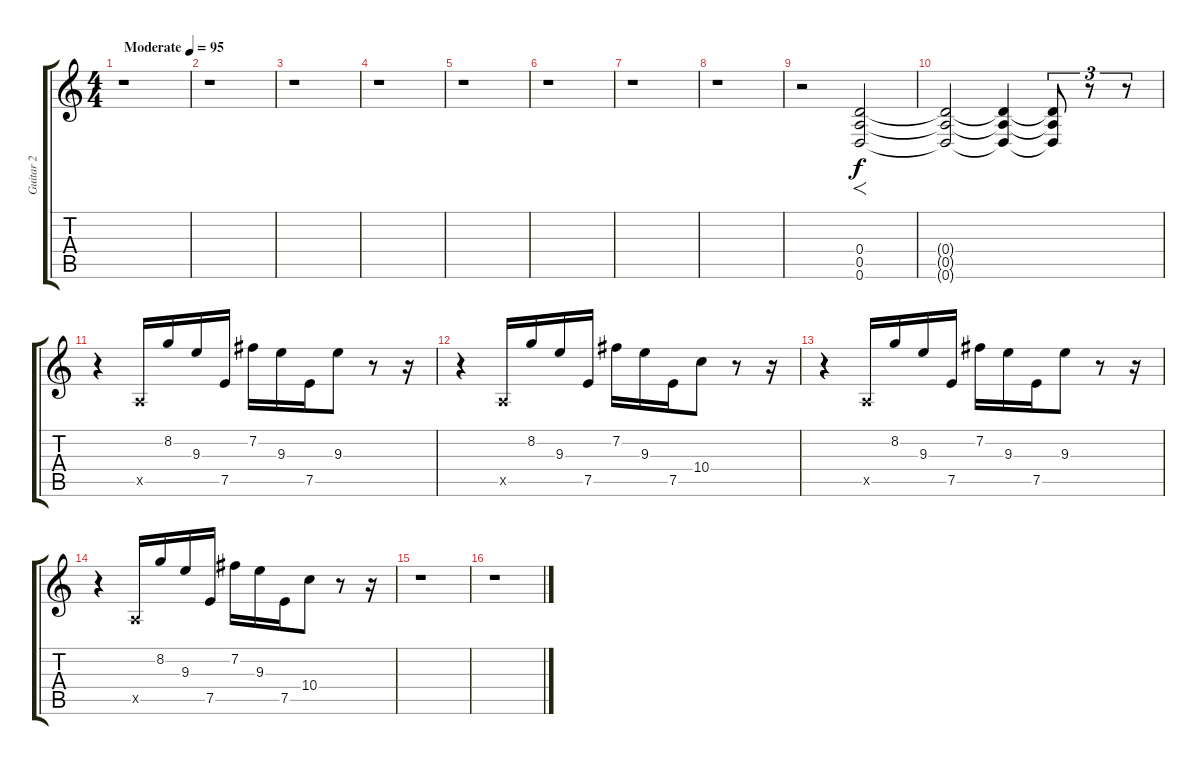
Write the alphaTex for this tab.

\track ("Guitar 2" "Guitar 2") {instrument distortionguitar}
\staff {score tabs}
\tuning (E4 B3 G3 D3 A2 D2) {hide}
\ts (4 4)
\tempo (95 "Moderate")
\clef g2
\ks c
r.1{dy f instrument distortionguitar} |
r.1 |
r.1 |
r.1 |
r.1 |
r.1 |
r.1 |
r.1 |
r.2 (0.4 0.5 0.6).2{f} |
(0.4{t} 0.5{t} 0.6{t}).2 (0.4{t} 0.5{t} 0.6{t}).4 (0.4{t} 0.5{t} 0.6{t}).8{tu (3 2)} r.8{tu (3 2)} r.8{tu (3 2)} |
r.4 0.5{x}.16 8.2.16 9.3.16 7.5.16 7.2.16 9.3.16 7.5.16 9.3.8 r.8 r.16 |
r.4 0.5{x}.16 8.2.16 9.3.16 7.5.16 7.2.16 9.3.16 7.5.16 10.4.8 r.8 r.16 |
r.4 0.5{x}.16 8.2.16 9.3.16 7.5.16 7.2.16 9.3.16 7.5.16 9.3.8 r.8 r.16 |
r.4 0.5{x}.16 8.2.16 9.3.16 7.5.16 7.2.16 9.3.16 7.5.16 10.4.8 r.8 r.16 |
r.1 |
r.1
